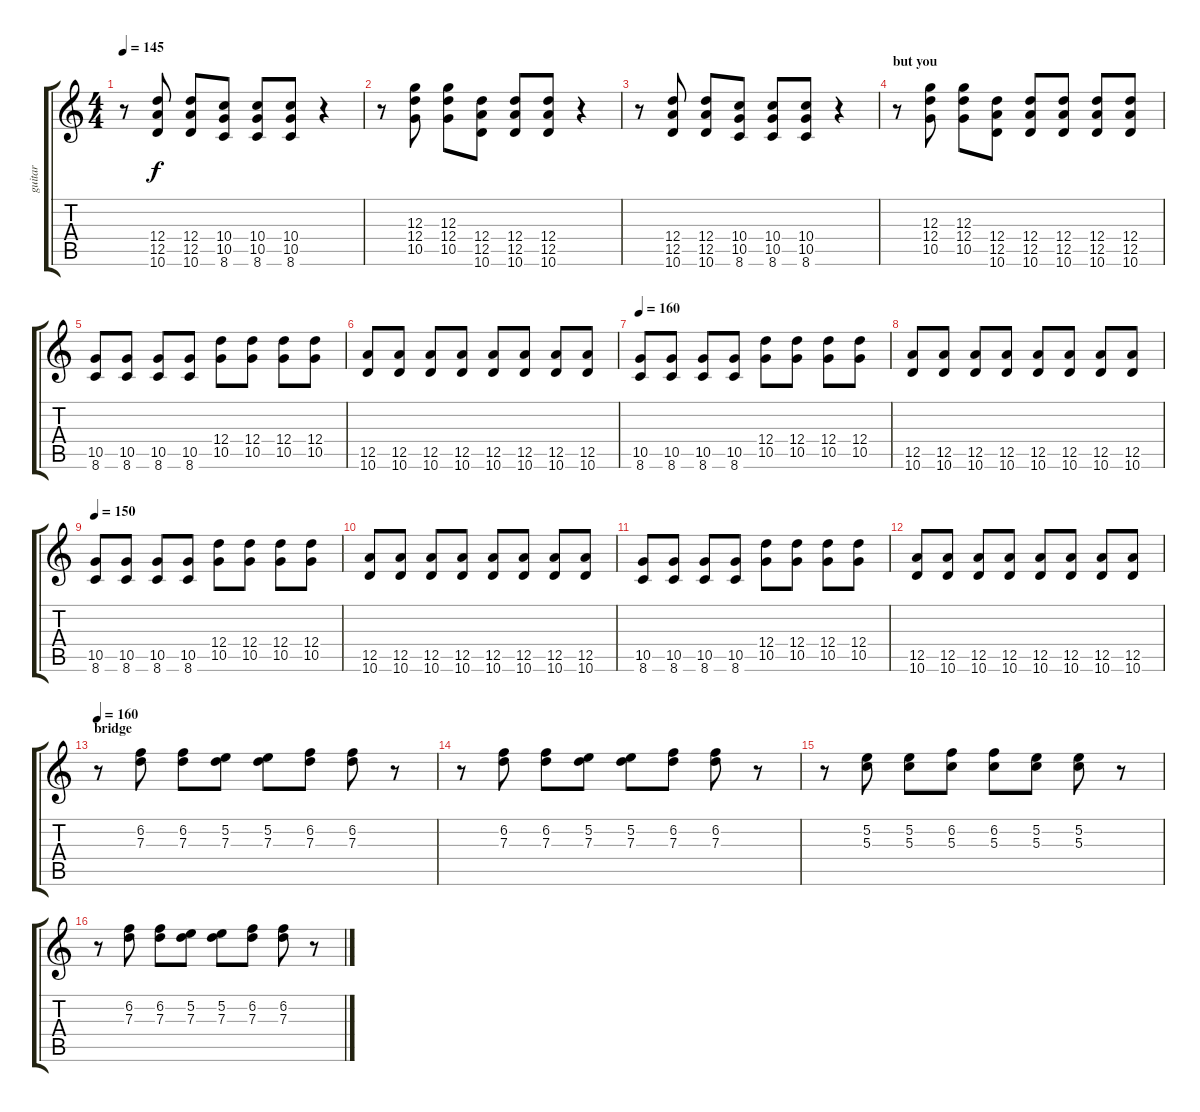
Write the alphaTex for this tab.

\track ("guitar" "guitar") {instrument distortionguitar}
\staff {score tabs}
\tuning (E4 B3 G3 D3 A2 E2) {hide}
\ts (4 4)
\tempo 145
\clef g2
\ks c
r.8{dy f} (12.4 12.5 10.6).8 (12.4 12.5 10.6).8 (10.4 10.5 8.6).8 (10.4 10.5 8.6).8 (10.4 10.5 8.6).8 r.4 |
r.8 (12.3 12.4 10.5).8 (12.3 12.4 10.5).8 (12.4 12.5 10.6).8 (12.4 12.5 10.6).8 (12.4 12.5 10.6).8 r.4 |
r.8 (12.4 12.5 10.6).8 (12.4 12.5 10.6).8 (10.4 10.5 8.6).8 (10.4 10.5 8.6).8 (10.4 10.5 8.6).8 r.4 |
\section ("" "but you")
r.8 (12.3 12.4 10.5).8 (12.3 12.4 10.5).8 (12.4 12.5 10.6).8 (12.4 12.5 10.6).8 (12.4 12.5 10.6).8 (12.4 12.5 10.6).8 (12.4 12.5 10.6).8 |
(10.5 8.6).8 (10.5 8.6).8 (10.5 8.6).8 (10.5 8.6).8 (12.4 10.5).8 (12.4 10.5).8 (12.4 10.5).8 (12.4 10.5).8 |
(12.5 10.6).8 (12.5 10.6).8 (12.5 10.6).8 (12.5 10.6).8 (12.5 10.6).8 (12.5 10.6).8 (12.5 10.6).8 (12.5 10.6).8 |
\tempo 160
(10.5 8.6).8 (10.5 8.6).8 (10.5 8.6).8 (10.5 8.6).8 (12.4 10.5).8 (12.4 10.5).8 (12.4 10.5).8 (12.4 10.5).8 |
(12.5 10.6).8 (12.5 10.6).8 (12.5 10.6).8 (12.5 10.6).8 (12.5 10.6).8 (12.5 10.6).8 (12.5 10.6).8 (12.5 10.6).8 |
\tempo 150
(10.5 8.6).8 (10.5 8.6).8 (10.5 8.6).8 (10.5 8.6).8 (12.4 10.5).8 (12.4 10.5).8 (12.4 10.5).8 (12.4 10.5).8 |
(12.5 10.6).8 (12.5 10.6).8 (12.5 10.6).8 (12.5 10.6).8 (12.5 10.6).8 (12.5 10.6).8 (12.5 10.6).8 (12.5 10.6).8 |
(10.5 8.6).8 (10.5 8.6).8 (10.5 8.6).8 (10.5 8.6).8 (12.4 10.5).8 (12.4 10.5).8 (12.4 10.5).8 (12.4 10.5).8 |
(12.5 10.6).8 (12.5 10.6).8 (12.5 10.6).8 (12.5 10.6).8 (12.5 10.6).8 (12.5 10.6).8 (12.5 10.6).8 (12.5 10.6).8 |
\section ("" "bridge")
\tempo 160
r.8 (6.2 7.3).8 (6.2 7.3).8 (5.2 7.3).8 (5.2 7.3).8 (6.2 7.3).8 (6.2 7.3).8 r.8 |
r.8 (6.2 7.3).8 (6.2 7.3).8 (5.2 7.3).8 (5.2 7.3).8 (6.2 7.3).8 (6.2 7.3).8 r.8 |
r.8 (5.2 5.3).8 (5.2 5.3).8 (6.2 5.3).8 (6.2 5.3).8 (5.2 5.3).8 (5.2 5.3).8 r.8 |
r.8 (6.2 7.3).8 (6.2 7.3).8 (5.2 7.3).8 (5.2 7.3).8 (6.2 7.3).8 (6.2 7.3).8 r.8
